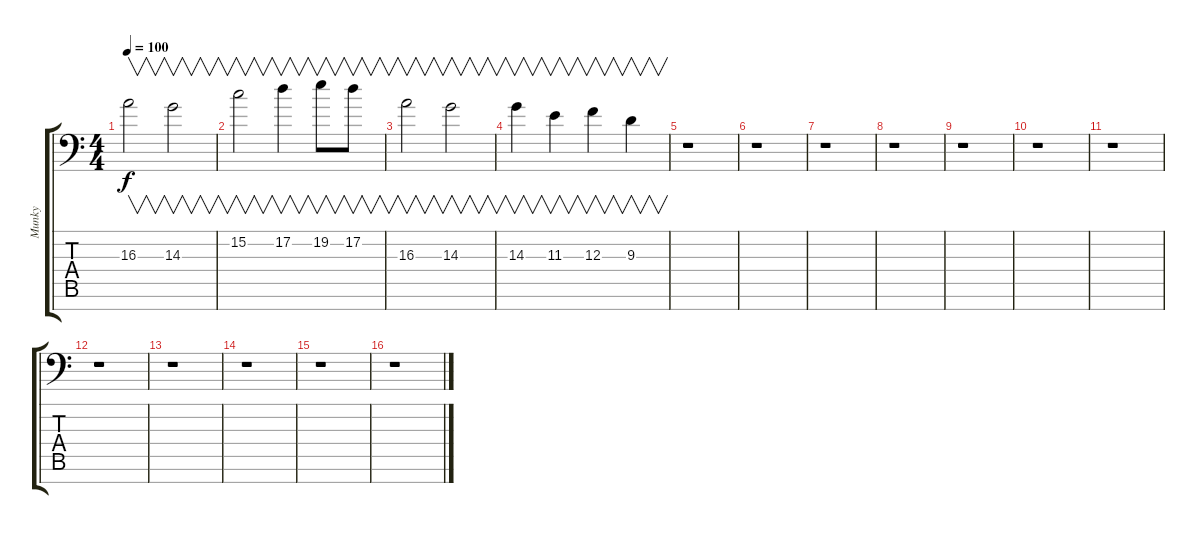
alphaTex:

\track ("Munky" "Munky") {instrument choiraahs}
\staff {score tabs}
\tuning (D4 A3 F3 C3 G2 D2 A1) {hide}
\ts (4 4)
\tempo 100
\clef f4
\ks c
16.3.2{v dy f} 14.3.2{v} |
15.2.2{v} 17.2.4{v} 19.2.8{v} 17.2.8{v} |
16.3.2{v} 14.3.2{v} |
14.3.4{v} 11.3.4{v} 12.3.4{v} 9.3.4{v} |
r.1 |
r.1 |
r.1 |
r.1 |
r.1 |
r.1 |
r.1 |
r.1 |
r.1 |
r.1 |
r.1 |
r.1
